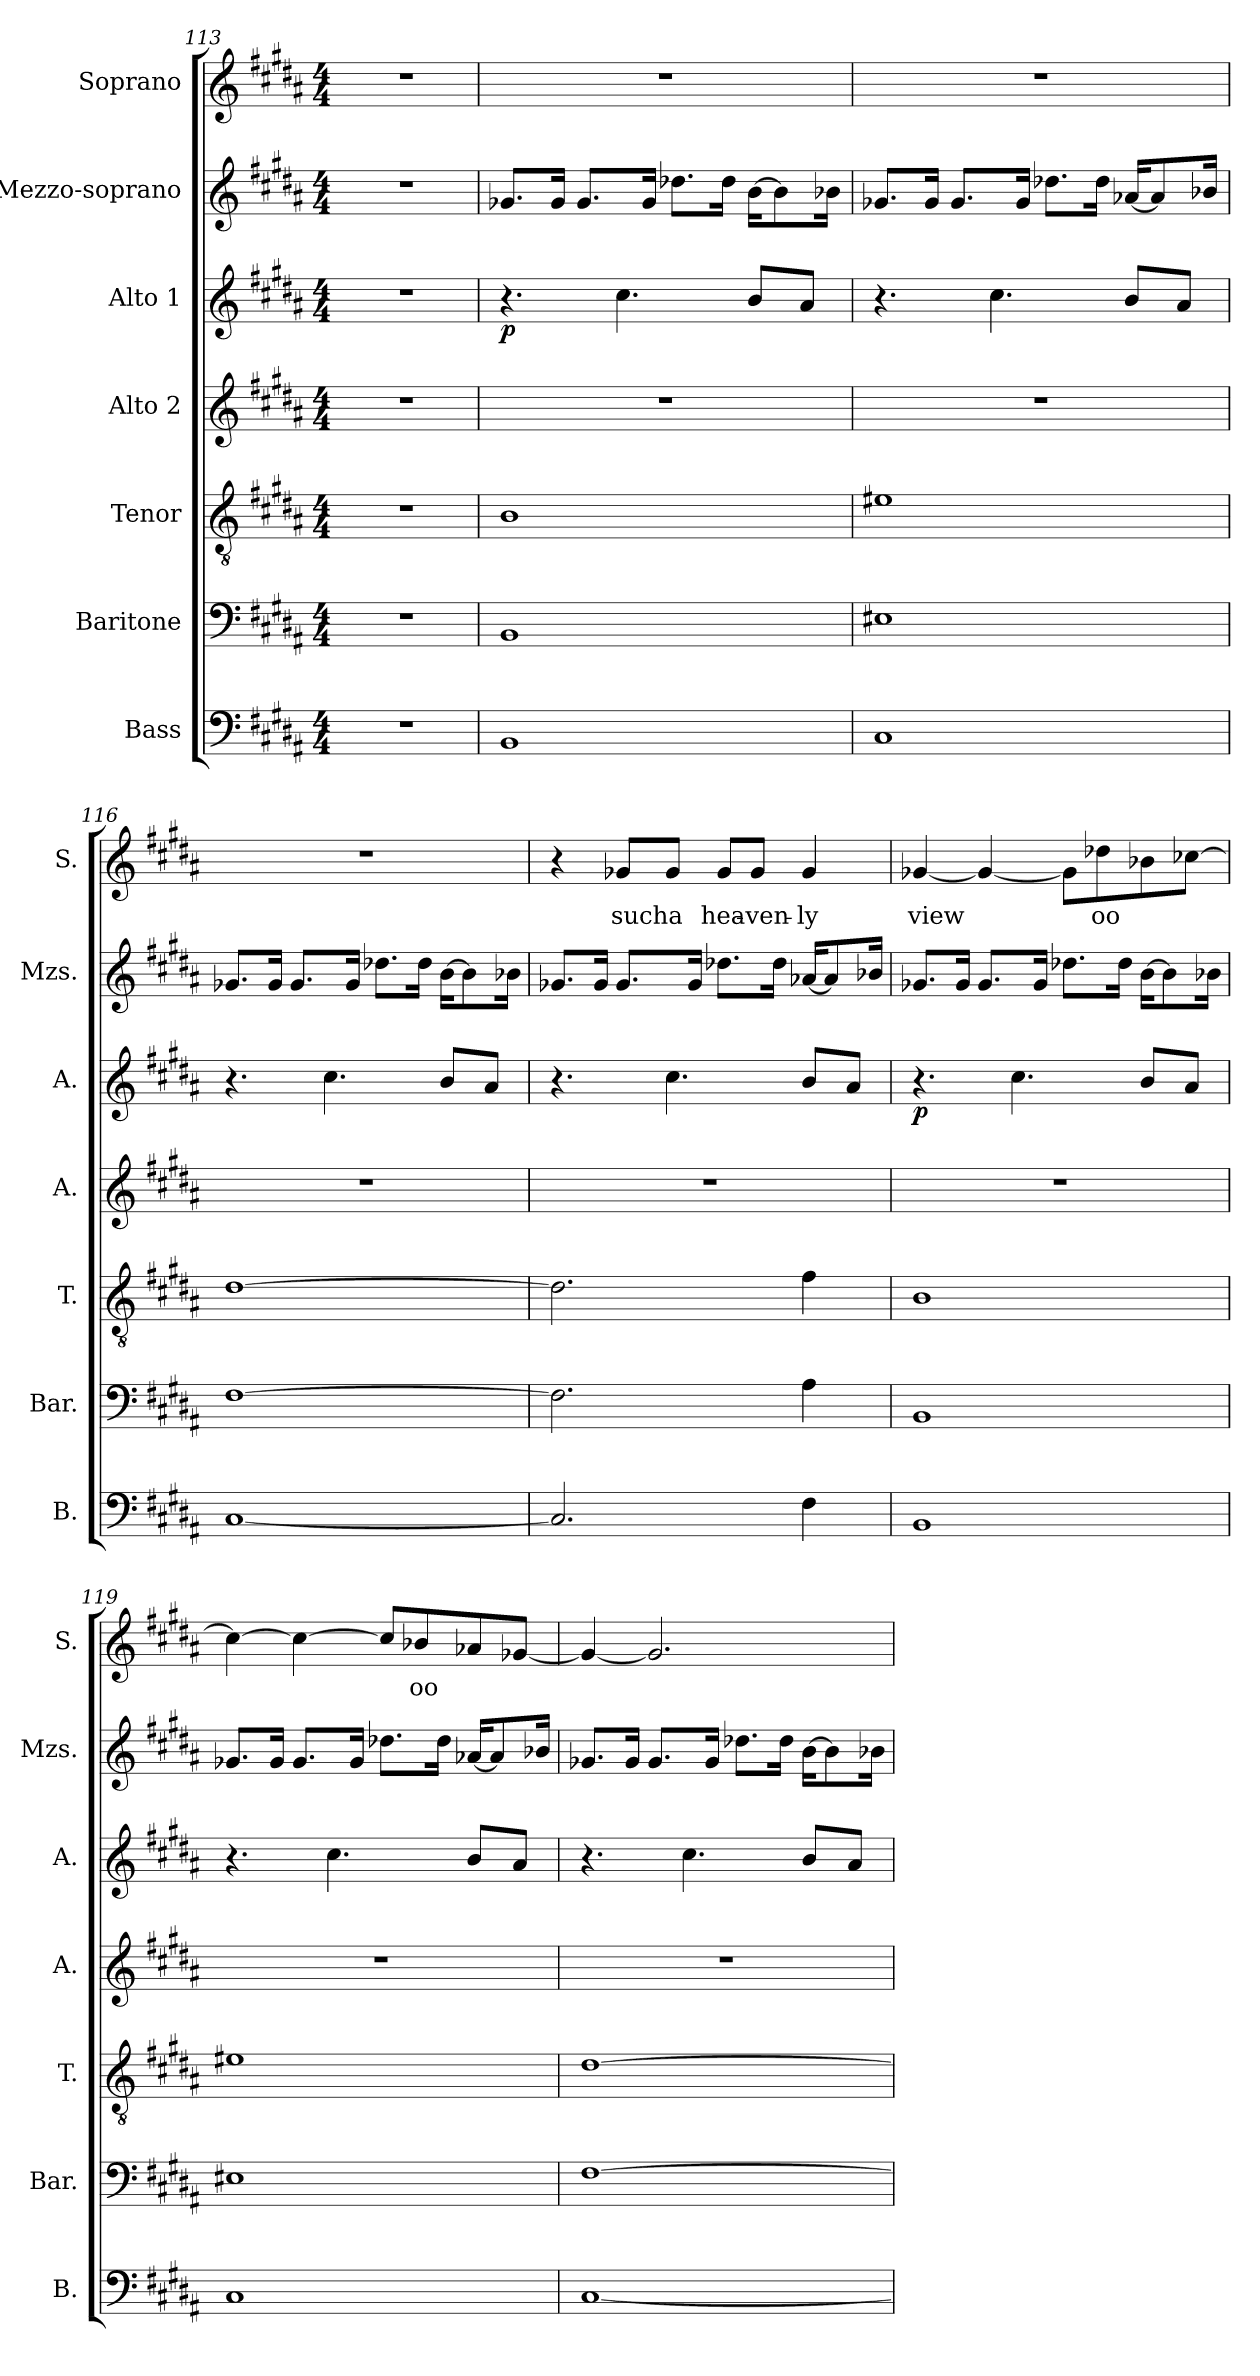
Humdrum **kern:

**kern	**kern	**kern	**kern	**kern	**dynam	**kern	**kern	**text
*part7	*part6	*part5	*part4	*part3	*part3	*part2	*part1	*part1
*staff7	*staff6	*staff5	*staff4	*staff3	*staff3	*staff2	*staff1	*staff1
*I"Bass	*I"Baritone	*I"Tenor	*I"Alto 2	*I"Alto 1	*	*I"Mezzo-soprano	*I"Soprano	*
*I'B.	*I'Bar.	*I'T.	*I'A.	*I'A.	*	*I'Mzs.	*I'S.	*
*clefF4	*clefF4	*clefGv2	*clefG2	*clefG2	*	*clefG2	*clefG2	*
*k[f#c#g#d#a#]	*k[f#c#g#d#a#]	*k[f#c#g#d#a#]	*k[f#c#g#d#a#]	*k[f#c#g#d#a#]	*	*k[f#c#g#d#a#]	*k[f#c#g#d#a#]	*
*M4/4	*M4/4	*M4/4	*M4/4	*M4/4	*	*M4/4	*M4/4	*
=113	=113	=113	=113	=113	=113	=113	=113	=113
1r	1r	1r	1r	1r	.	1r	1r	.
=114	=114	=114	=114	=114	=114	=114	=114	=114
!	!	!	!	!	!LO:DY:b	!	!	!
1BB	1BB	1B	1r	4.r	p	8.g-X/L	1r	.
.	.	.	.	.	.	16g-/Jk	.	.
.	.	.	.	.	.	8.g-/L	.	.
.	.	.	.	4.cc#\	.	.	.	.
.	.	.	.	.	.	16g-/Jk	.	.
.	.	.	.	.	.	8.dd-X\L	.	.
.	.	.	.	.	.	16dd-\Jk	.	.
.	.	.	.	8b/L	.	[16b\KL	.	.
.	.	.	.	.	.	8b\]	.	.
.	.	.	.	8a#/J	.	.	.	.
.	.	.	.	.	.	16b-X\Jk	.	.
!!LO:PB:g=z
=115	=115	=115	=115	=115	=115	=115	=115	=115
1C#	1E#X	1e#X	1r	4.r	.	8.g-X/L	1r	.
.	.	.	.	.	.	16g-/Jk	.	.
.	.	.	.	.	.	8.g-/L	.	.
.	.	.	.	4.cc#\	.	.	.	.
.	.	.	.	.	.	16g-/Jk	.	.
.	.	.	.	.	.	8.dd-X\L	.	.
.	.	.	.	.	.	16dd-\Jk	.	.
.	.	.	.	8b/L	.	[16a-X/KL	.	.
.	.	.	.	.	.	8a-/]	.	.
.	.	.	.	8a#/J	.	.	.	.
.	.	.	.	.	.	16b-X/Jk	.	.
=116	=116	=116	=116	=116	=116	=116	=116	=116
[1C#	[1F#	[1d#	1r	4.r	.	8.g-X/L	1r	.
.	.	.	.	.	.	16g-/Jk	.	.
.	.	.	.	.	.	8.g-/L	.	.
.	.	.	.	4.cc#\	.	.	.	.
.	.	.	.	.	.	16g-/Jk	.	.
.	.	.	.	.	.	8.dd-X\L	.	.
.	.	.	.	.	.	16dd-\Jk	.	.
.	.	.	.	8b/L	.	[16b\KL	.	.
.	.	.	.	.	.	8b\]	.	.
.	.	.	.	8a#/J	.	.	.	.
.	.	.	.	.	.	16b-X\Jk	.	.
=117	=117	=117	=117	=117	=117	=117	=117	=117
2.C#/]	2.F#\]	2.d#\]	1r	4.r	.	8.g-X/L	4r	.
.	.	.	.	.	.	16g-/Jk	.	.
!	!	!	!	!	!	!	!	!LO:LY:b
.	.	.	.	.	.	8.g-/L	8g-X/L	such
!	!	!	!	!	!	!	!	!LO:LY:b
.	.	.	.	4.cc#\	.	.	8g-/J	a
.	.	.	.	.	.	16g-/Jk	.	.
!	!	!	!	!	!	!	!	!LO:LY:b
.	.	.	.	.	.	8.dd-X\L	8g-/L	hea-
!	!	!	!	!	!	!	!	!LO:LY:b
.	.	.	.	.	.	.	8g-/J	-ven-
.	.	.	.	.	.	16dd-\Jk	.	.
!	!	!	!	!	!	!	!	!LO:LY:b
4F#\	4A#\	4f#\	.	8b/L	.	[16a-X/KL	4g-/	-ly
.	.	.	.	.	.	8a-/]	.	.
.	.	.	.	8a#/J	.	.	.	.
.	.	.	.	.	.	16b-X/Jk	.	.
!!LO:PB:g=z
=118	=118	=118	=118	=118	=118	=118	=118	=118
!	!	!	!	!	!LO:DY:b	!	!	!LO:LY:b
1BB	1BB	1B	1r	4.r	p	8.g-X/L	[4g-X/	view
.	.	.	.	.	.	16g-/Jk	.	.
.	.	.	.	.	.	8.g-/L	4g-/_	.
.	.	.	.	4.cc#\	.	.	.	.
.	.	.	.	.	.	16g-/Jk	.	.
.	.	.	.	.	.	8.dd-X\L	8g-\L]	.
!	!	!	!	!	!	!	!	!LO:LY:b
.	.	.	.	.	.	.	8dd-X\	oo
.	.	.	.	.	.	16dd-\Jk	.	.
.	.	.	.	8b/L	.	[16b\KL	8b-X\	.
.	.	.	.	.	.	8b\]	.	.
.	.	.	.	8a#/J	.	.	[8cc-X\J	.
.	.	.	.	.	.	16b-X\Jk	.	.
=119	=119	=119	=119	=119	=119	=119	=119	=119
1C#	1E#X	1e#X	1r	4.r	.	8.g-X/L	4cc-\_	.
.	.	.	.	.	.	16g-/Jk	.	.
.	.	.	.	.	.	8.g-/L	4cc-\_	.
.	.	.	.	4.cc#\	.	.	.	.
.	.	.	.	.	.	16g-/Jk	.	.
.	.	.	.	.	.	8.dd-X\L	8cc-/L]	.
!	!	!	!	!	!	!	!	!LO:LY:b
.	.	.	.	.	.	.	8b-X/	oo
.	.	.	.	.	.	16dd-\Jk	.	.
.	.	.	.	8b/L	.	[16a-X/KL	8a-X/	.
.	.	.	.	.	.	8a-/]	.	.
.	.	.	.	8a#/J	.	.	[8g-X/J	.
.	.	.	.	.	.	16b-X/Jk	.	.
=120	=120	=120	=120	=120	=120	=120	=120	=120
[1C#	[1F#	[1d#	1r	4.r	.	8.g-X/L	4g-/_	.
.	.	.	.	.	.	16g-/Jk	.	.
.	.	.	.	.	.	8.g-/L	2.g-/]	.
.	.	.	.	4.cc#\	.	.	.	.
.	.	.	.	.	.	16g-/Jk	.	.
.	.	.	.	.	.	8.dd-X\L	.	.
.	.	.	.	.	.	16dd-\Jk	.	.
.	.	.	.	8b/L	.	[16b\KL	.	.
.	.	.	.	.	.	8b\]	.	.
.	.	.	.	8a#/J	.	.	.	.
.	.	.	.	.	.	16b-X\Jk	.	.
=	=	=	=	=	=	=	=	=
*-	*-	*-	*-	*-	*-	*-	*-	*-
